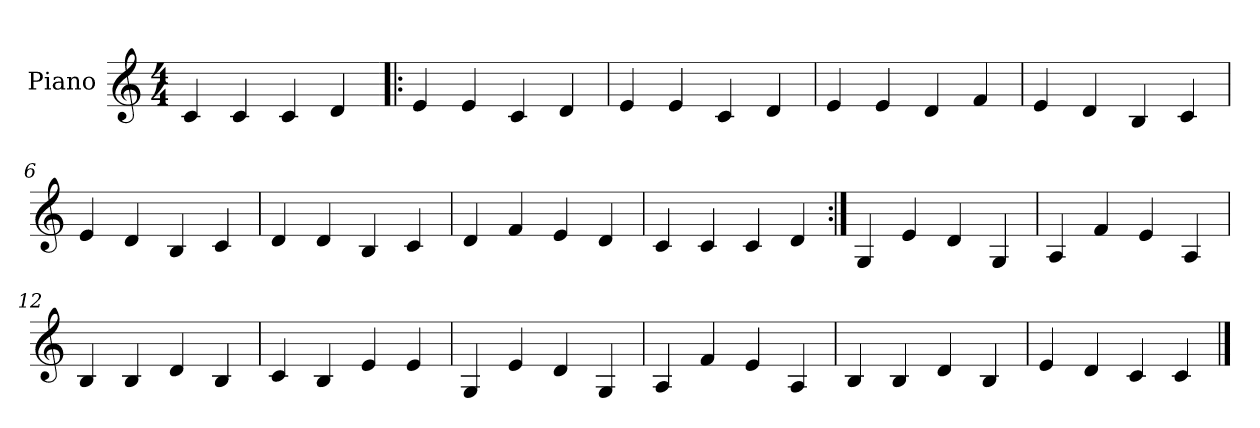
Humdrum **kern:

**kern
*part1
*staff1
*I"Piano
!!LO:PB:g=z
*clefG2
*k[]
*C:
*M4/4
*MM120
=1
4ci/
4ci/
4ci/
4di/
=2!|:
4ei/
4ei/
4ci/
4di/
=3
4ei/
4ei/
4ci/
4di/
=4
4ei/
4ei/
4di/
4fi/
=5
4ei/
4di/
4Bi/
4ci/
=6
4ei/
4di/
4Bi/
4ci/
!!LO:LB:g=z
=7
4di/
4di/
4Bi/
4ci/
=8
4di/
4fi/
4ei/
4di/
=9
4ci/
4ci/
4ci/
4di/
=10:|!
4Gi/
4ei/
4di/
4Gi/
=11
4Ai/
4fi/
4ei/
4Ai/
!!LO:LB:g=z
=12
4Bi/
4Bi/
4di/
4Bi/
=13
4ci/
4Bi/
4ei/
4ei/
=14
4Gi/
4ei/
4di/
4Gi/
=15
4Ai/
4fi/
4ei/
4Ai/
=16
4Bi/
4Bi/
4di/
4Bi/
=17
4ei/
4di/
4ci/
4ci/
==
*-
